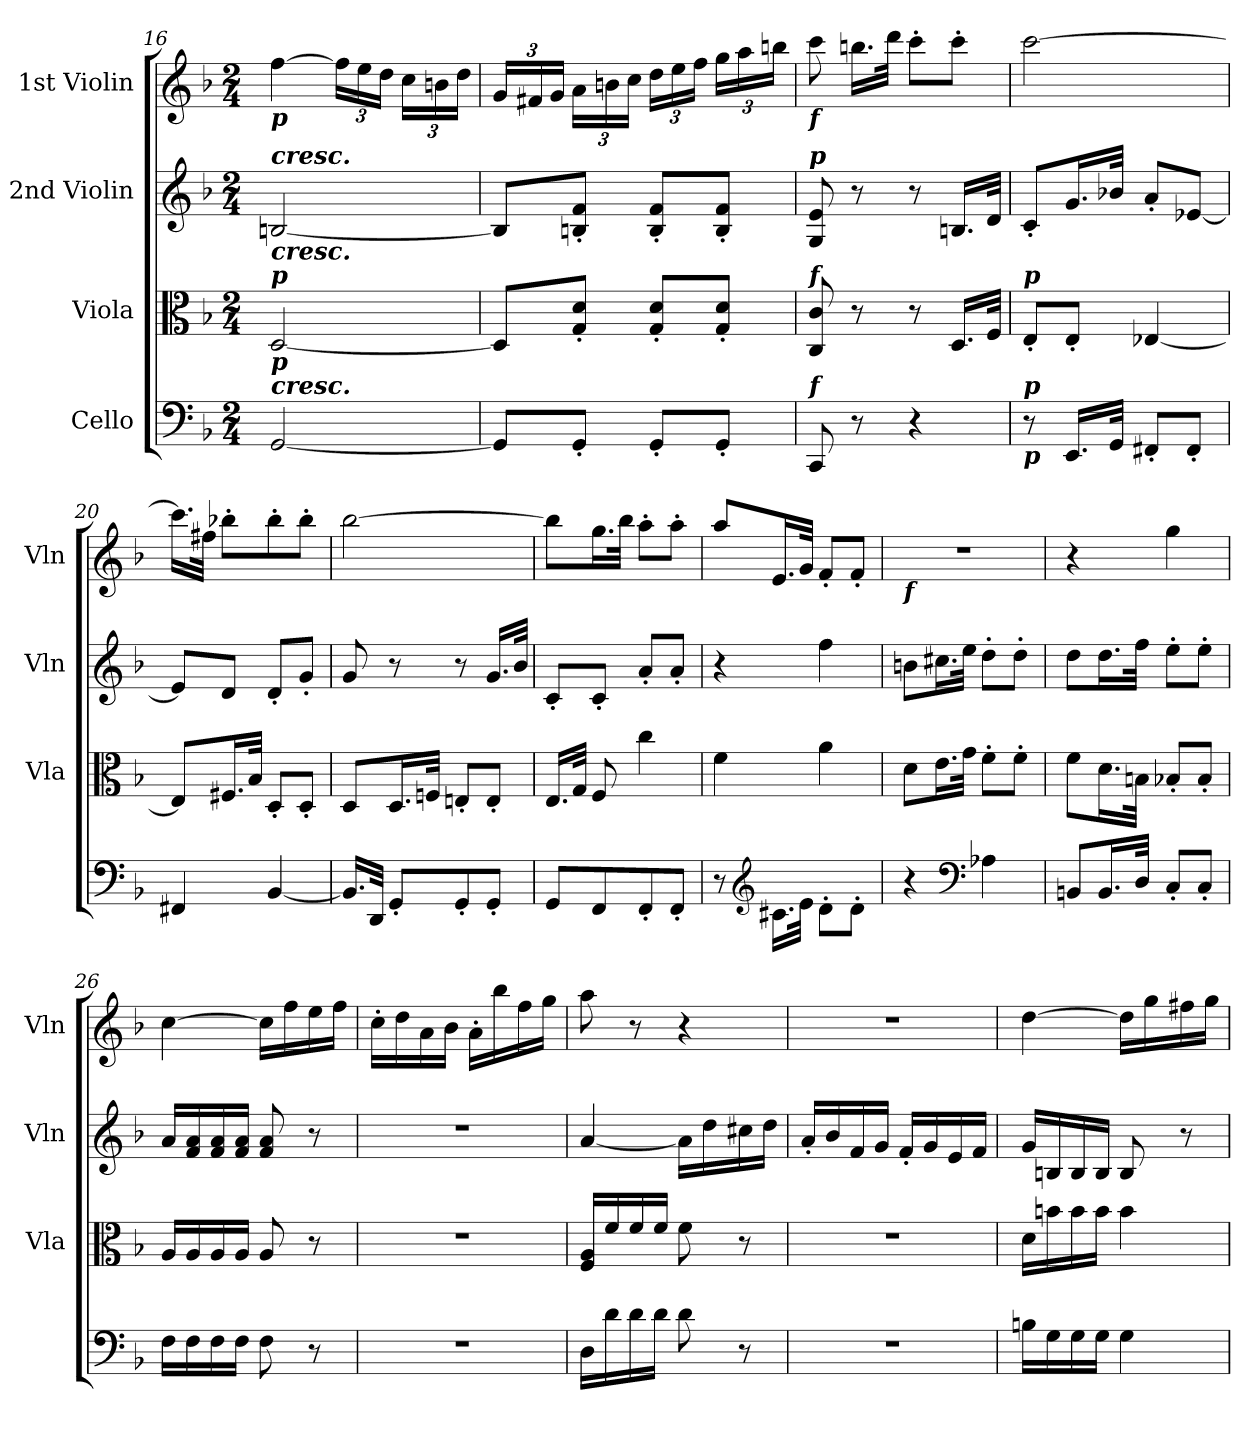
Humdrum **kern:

**kern	**kern	**kern	**kern
*part4	*part3	*part2	*part1
*staff4	*staff3	*staff2	*staff1
*I"Cello	*I"Viola	*I"2nd Violin	*I"1st Violin
*	*I'Vla	*I'Vln	*I'Vln
*clefF4	*clefC3	*clefG2	*clefG2
*k[b-]	*k[b-]	*k[b-]	*k[b-]
*F:	*F:	*F:	*F:
*M2/4	*M2/4	*M2/4	*M2/4
=16	=16	=16	=16
!	!	!	!LO:TX:b:Bi:t=p
!	!	!LO:TX:a:Bi:t=cresc.	!
!	!LO:TX:a:Bi:t=p	!	!
!	!LO:TX:b:Bi:t=p	!	!
!	!LO:TX:a:Bi:t=cresc.	!	!
!LO:TX:a:Bi:t=cresc.	!	!	!
[2GG/	[2D/	[2Bn/	[4ff\
*	*	*	*Xbrackettup
.	.	.	24ff\LL]
.	.	.	24ee\
.	.	.	24dd\JJ
.	.	.	24cc\LL
.	.	.	24bn\
.	.	.	24dd\JJ
=17	=17	=17	=17
8GG/L]	8D/L]	8B/L]	24g/LL
.	.	.	24f#X/
.	.	.	24g/JJ
8GG'/J	8G/' 8d/'J	8Bn/' 8f/'J	24a\LL
.	.	.	24bn\
.	.	.	24cc\JJ
8GG'/L	8G/' 8d/'L	8B/' 8f/'L	24dd\LL
.	.	.	24ee\
.	.	.	24ff\JJ
8GG'/J	8G/' 8d/'J	8B/' 8f/'J	24gg\LL
.	.	.	24aa\
.	.	.	24bbn\JJ
!!LO:PB:g=z
=18	=18	=18	=18
!	!	!	!LO:TX:b:Bi:t=f
!	!	!LO:TX:a:Bi:t=p	!
!	!LO:TX:a:Bi:t=f	!	!
!LO:TX:a:Bi:t=f	!	!	!
8CC/	8C/ 8c/	8G/ 8e/	8ccc\
8r	8r	8r	16.bbn\LL
.	.	.	32ddd\JJk
4r	8r	8r	8ccc'\L
.	16.D/LL	16.Bn/LL	8ccc'\J
.	32F/JJk	32d/JJk	.
=19	=19	=19	=19
!	!LO:TX:a:Bi:t=p	!	!
!LO:TX:a:Bi:t=p	!	!	!
!LO:TX:b:Bi:t=p	!	!	!
8r	8E'/L	8c'/L	[2ccc\
16.EE/LL	8E'/J	16.g/L	.
32GG/JJk	.	32b-X/JJk	.
8FF#X'/L	[4E-X/	8a'/L	.
8FF#'/J	.	[8e-X/J	.
=20	=20	=20	=20
4FF#X/	8E-/L]	8e-/L]	16.ccc\LL]
.	.	.	32ff#X\JJk
.	16.F#X/L	8d/J	8bb-X'\L
.	32B-/JJk	.	.
[4BB-/	8D'/L	8d'/L	8bb-'\
.	8D'/J	8g'/J	8bb-'\J
=21	=21	=21	=21
16.BB-/LL]	8D/L	8g/	[2bb-\
32DD/JJk	.	.	.
8GG'/L	16.D/L	8r	.
.	32Fn/JJk	.	.
8GG'/	8En'/L	8r	.
8GG'/J	8E'/J	16.g/LL	.
.	.	32b-/JJk	.
!!LO:LB:g=z
=22	=22	=22	=22
8GG/L	16.E/LL	8c'/L	8bb-\L]
.	32G/JJk	.	.
8FF/	8F/	8c'/J	16.gg\L
.	.	.	32bb-\JJk
8FF'/	4cc\	8a'/L	8aa'\L
8FF'/J	.	8a'/J	8aa'\J
=23	=23	=23	=23
8r	4f\	4r	8aa/L
*clefG2	*	*	*
16.c#X\LL	.	.	16.e/L
32e\JJk	.	.	32g/JJk
8d'\L	4a\	4ff\	8f'/L
8d'\J	.	.	8f'/J
!!LO:LB:g=z
=24	=24	=24	=24
!	!	!	!LO:TX:b:Bi:t=f
4r	8d\L	8bn\L	2r
.	16.e\L	16.cc#X\L	.
.	32g\JJk	32ee\JJk	.
*clefF4	*	*	*
4A-X\	8f'\L	8dd'\L	.
.	8f'\J	8dd'\J	.
=25	=25	=25	=25
8BBn/L	8f\L	8dd\L	4r
16.BB/L	16.d\L	16.dd\L	.
32D/JJk	32Bn\JJk	32ff\JJk	.
8C'/L	8B-X'/L	8ee'\L	4gg\
8C'/J	8B-'/J	8ee'\J	.
=26	=26	=26	=26
16F\LL	16A/LL	16a/LL	[4cc\
16F\	16A/	16f/ 16a/	.
16F\	16A/	16f/ 16a/	.
16F\JJ	16A/JJ	16f/ 16a/JJ	.
8F\	8A/	8f/ 8a/	16cc\LL]
.	.	.	16ff\
8r	8r	8r	16ee\
.	.	.	16ff\JJ
=27	=27	=27	=27
2r	2r	2r	16cc'\LL
.	.	.	16dd\
.	.	.	16a\
.	.	.	16b-\JJ
.	.	.	16a'\LL
.	.	.	16bb-\
.	.	.	16ff\
.	.	.	16gg\JJ
=28	=28	=28	=28
16D\LL	16F/ 16A/LL	[4a/	8aa\
16d\	16f/	.	.
16d\	16f/	.	8r
16d\JJ	16f/JJ	.	.
8d\	8f\	16a\LL]	4r
.	.	16dd\	.
8r	8r	16cc#X\	.
.	.	16dd\JJ	.
!!LO:PB:g=z
=29	=29	=29	=29
2r	2r	16a'/LL	2r
.	.	16b-/	.
.	.	16f/	.
.	.	16g/JJ	.
.	.	16f'/LL	.
.	.	16g/	.
.	.	16e/	.
.	.	16f/JJ	.
!!LO:LB:g=z
=30	=30	=30	=30
16Bn\LL	16d\LL	16g/LL	[4dd\
16G\	16bn\	16Bn/	.
16G\	16b\	16B/	.
16G\JJ	16b\JJ	16B/JJ	.
4G\	4b\	8B/	16dd\LL]
.	.	.	16gg\
.	.	8r	16ff#X\
.	.	.	16gg\JJ
=	=	=	=
*-	*-	*-	*-
